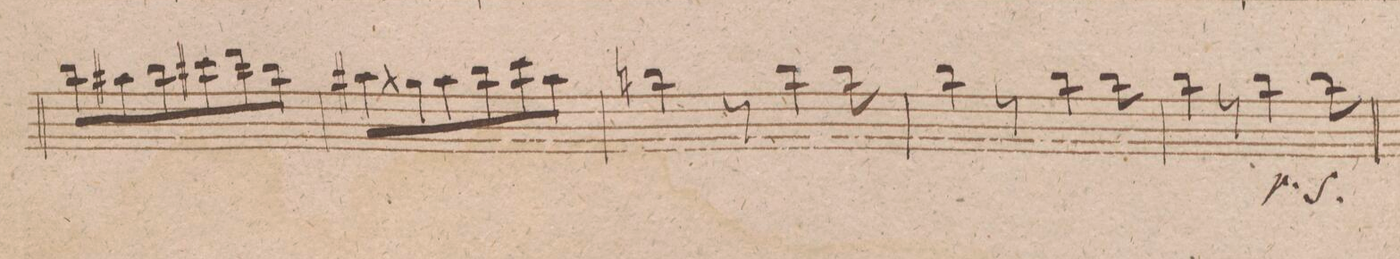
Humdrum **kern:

**kern	**dynam
*I"Flauto 2do	*
*clefG2	*
*k[f#]	*
*M3/4	*
8bb\L	.
8aa#X\	.
8bb\	.
8ccc#X\	.
8ddd\	.
8bb\J	.
=65	=65
8aa#X\L	.
8gg##X\	.
8aa#\	.
8bb\	.
8ccc\	.
8aa#\J	.
=66	=66
4bbn\	.
8r	.
4bb\	.
8bb\	.
=67	=67
4bb\	.
8r	.
4bb\	.
8bb\	.
=68	=68
4bb\	.
8r	.
4bb\	.
8bb\	.
=69	=69
*-	*-
